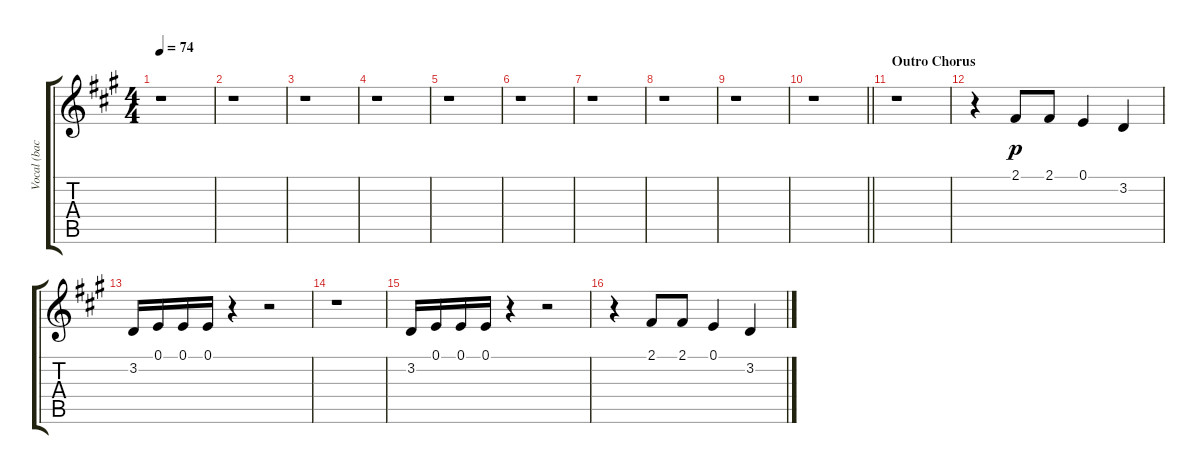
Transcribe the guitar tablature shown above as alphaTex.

\track ("Vocal (backup)" "Vocal (bac") {instrument rockorgan}
\staff {score tabs}
\tuning (E4 B3 G3 D3 A2 E2) {hide}
\ts (4 4)
\tempo 74
\clef g2
\ks a
r.1{dy p} |
r.1 |
r.1 |
r.1 |
r.1 |
r.1 |
r.1 |
r.1 |
r.1 |
\barLineRight lightlight
r.1 |
\section ("" "Outro Chorus")
r.1 |
r.4 2.1.8 2.1.8 0.1.4 3.2.4 |
3.2.16 0.1.16 0.1.16 0.1.16 r.4 r.2 |
r.1 |
3.2.16 0.1.16 0.1.16 0.1.16 r.4 r.2 |
r.4 2.1.8 2.1.8 0.1.4 3.2.4
